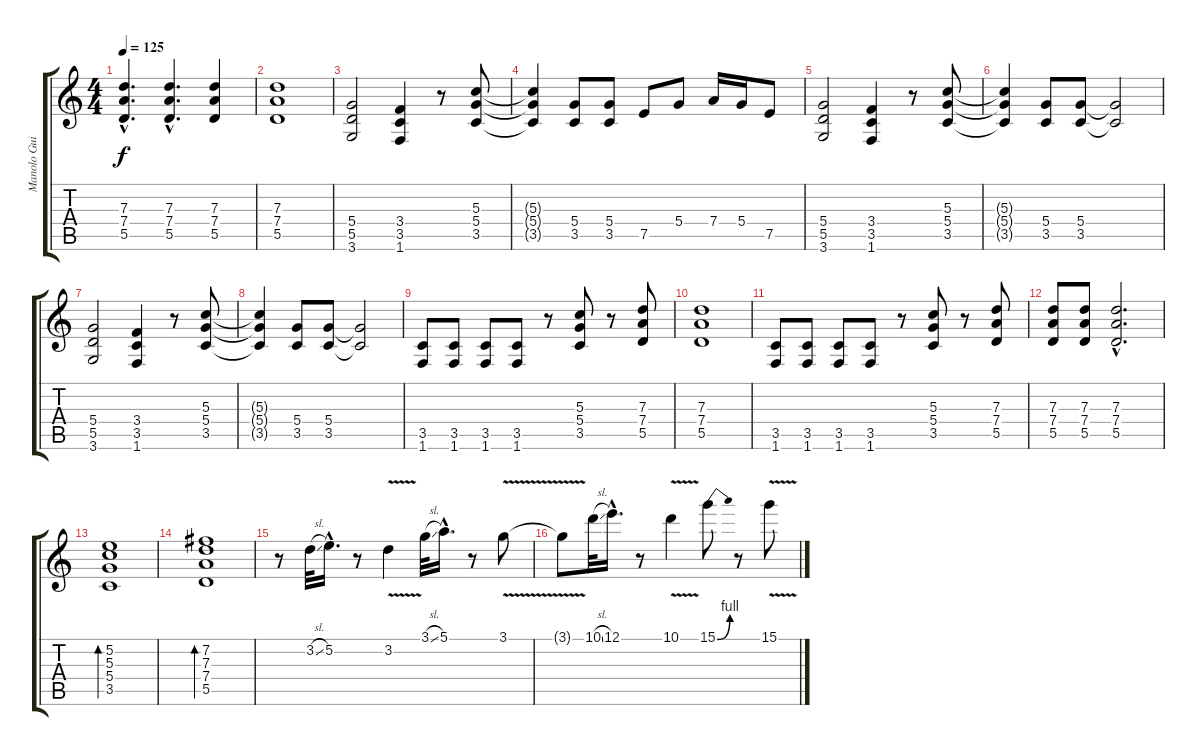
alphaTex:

\track ("Manolo Guitarra" "Manolo Gui") {instrument overdrivenguitar}
\staff {score tabs}
\tuning (E4 B3 G3 D3 A2 E2) {hide}
\ts (4 4)
\tempo 125
\clef g2
\ks c
(7.3{hac} 7.4{hac} 5.5{hac}).4{d dy f} (7.3{hac} 7.4{hac} 5.5{hac}).4{d} (7.3 7.4 5.5).4 |
(7.3 7.4 5.5).1 |
(5.4 5.5 3.6).2{volume 11 instrument overdrivenguitar} (3.4 3.5 1.6).4 r.8 (5.3 5.4 3.5).8 |
(5.3{t} 5.4{t} 3.5{t}).4 (5.4 3.5).8 (5.4 3.5).8 7.5.8{volume 14} 5.4.8 7.4.16 5.4.16 7.5.8 |
(5.4 5.5 3.6).2{volume 11} (3.4 3.5 1.6).4 r.8 (5.3 5.4 3.5).8 |
(5.3{t} 5.4{t} 3.5{t}).4 (5.4 3.5).8 (5.4 3.5).8 (5.4{t} 3.5{t}).2 |
(5.4 5.5 3.6).2{volume 11} (3.4 3.5 1.6).4 r.8 (5.3 5.4 3.5).8 |
(5.3{t} 5.4{t} 3.5{t}).4 (5.4 3.5).8 (5.4 3.5).8 (5.4{t} 3.5{t}).2 |
(3.5 1.6).8 (3.5 1.6).8 (3.5 1.6).8 (3.5 1.6).8 r.8 (5.3 5.4 3.5).8 r.8 (7.3 7.4 5.5).8 |
(7.3 7.4 5.5).1 |
(3.5 1.6).8 (3.5 1.6).8 (3.5 1.6).8 (3.5 1.6).8 r.8 (5.3 5.4 3.5).8 r.8 (7.3 7.4 5.5).8 |
(7.3 7.4 5.5).8 (7.3 7.4 5.5).8 (7.3{hac} 7.4{hac} 5.5{hac}).2{d} |
(5.2 5.3 5.4 3.5).1{bd 240 volume 9 instrument overdrivenguitar} |
(7.2 7.3 7.4 5.5).1{bd 240} |
r.8{volume 13 instrument overdrivenguitar} 3.2{sl}.32 5.2{hac}.16{d} r.8 3.2{v}.4 3.1{sl}.32 5.1{hac}.16{d} r.8 3.1{v}.8 |
3.1{t}.8 10.1{sl}.32 12.1{hac}.16{d} r.8 10.1{v}.4 15.1{be (bend 0 0 60 4)}.8 r.8 15.1{v}.8
